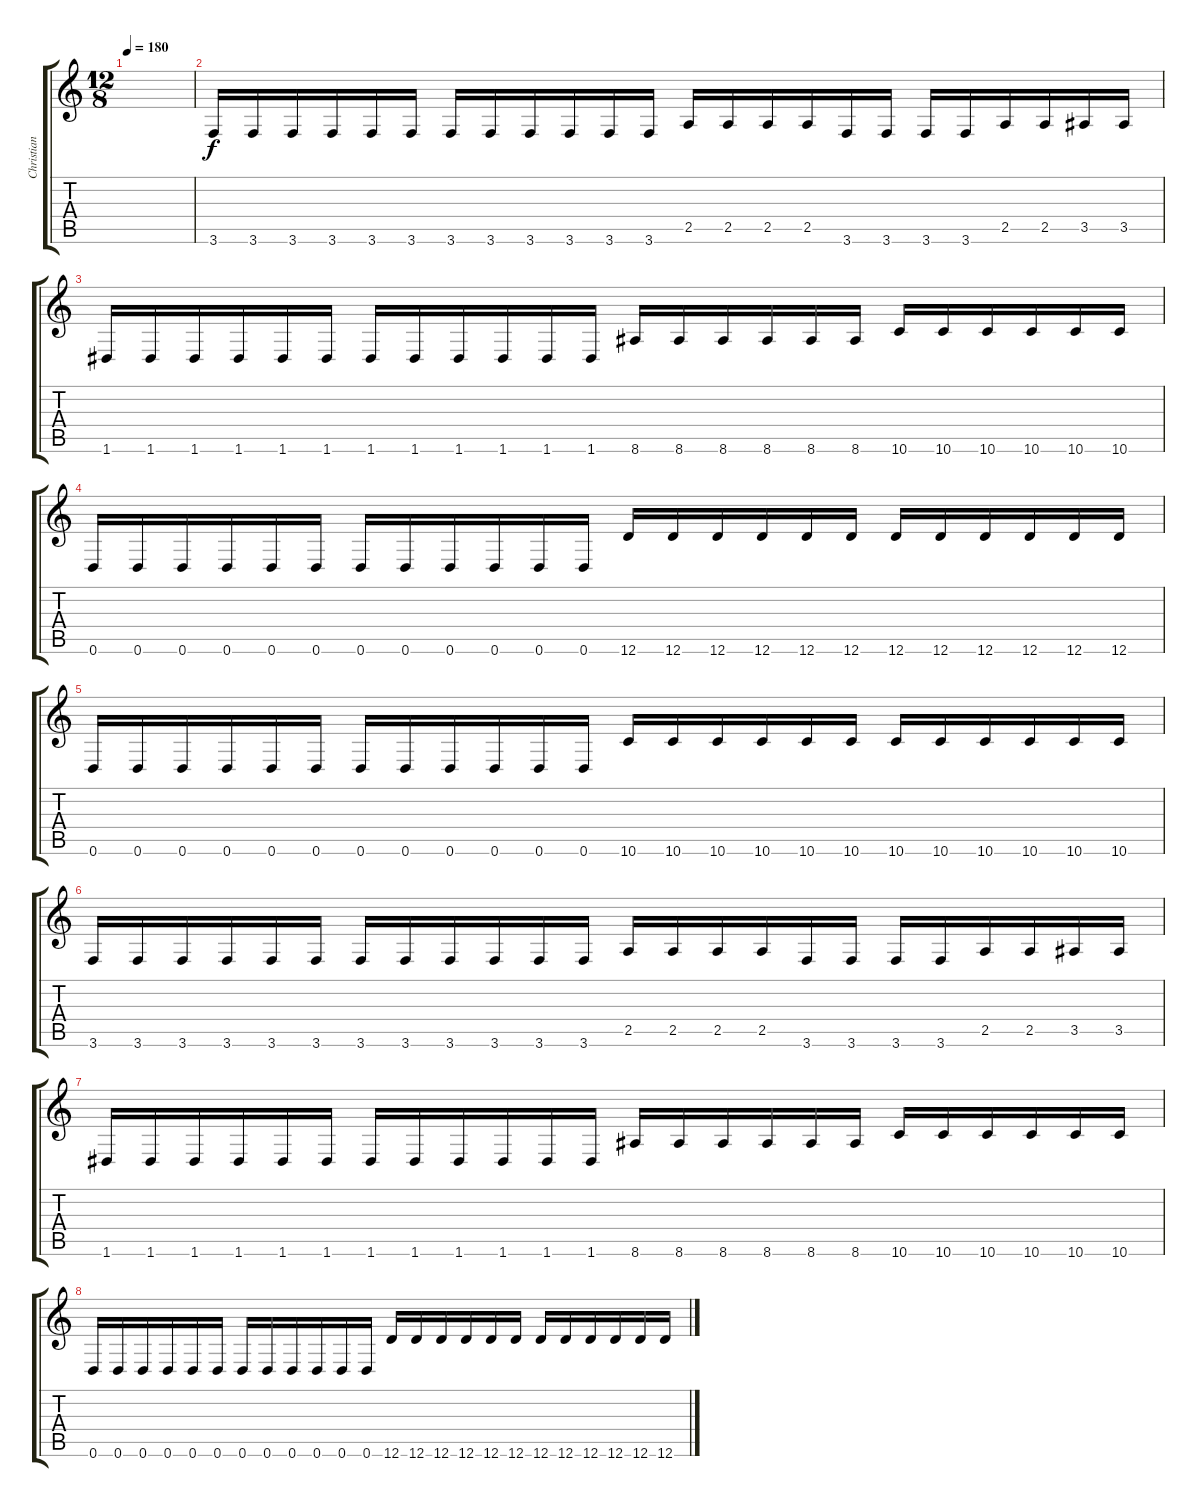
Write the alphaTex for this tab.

\track ("Christian Andeu" "Christian ") {instrument distortionguitar}
\staff {score tabs}
\tuning (D4 A3 F3 C3 G2 D2) {hide}
\ts (12 8)
\tempo 180
\clef g2
\ks c
|
3.6.16 3.6.16 3.6.16 3.6.16 3.6.16 3.6.16 3.6.16 3.6.16 3.6.16 3.6.16 3.6.16 3.6.16 2.5.16 2.5.16 2.5.16 2.5.16 3.6.16 3.6.16 3.6.16 3.6.16 2.5.16 2.5.16 3.5.16 3.5.16 |
1.6.16 1.6.16 1.6.16 1.6.16 1.6.16 1.6.16 1.6.16 1.6.16 1.6.16 1.6.16 1.6.16 1.6.16 8.6.16 8.6.16 8.6.16 8.6.16 8.6.16 8.6.16 10.6.16 10.6.16 10.6.16 10.6.16 10.6.16 10.6.16 |
0.6.16 0.6.16 0.6.16 0.6.16 0.6.16 0.6.16 0.6.16 0.6.16 0.6.16 0.6.16 0.6.16 0.6.16 12.6.16 12.6.16 12.6.16 12.6.16 12.6.16 12.6.16 12.6.16 12.6.16 12.6.16 12.6.16 12.6.16 12.6.16 |
0.6.16 0.6.16 0.6.16 0.6.16 0.6.16 0.6.16 0.6.16 0.6.16 0.6.16 0.6.16 0.6.16 0.6.16 10.6.16 10.6.16 10.6.16 10.6.16 10.6.16 10.6.16 10.6.16 10.6.16 10.6.16 10.6.16 10.6.16 10.6.16 |
3.6.16 3.6.16 3.6.16 3.6.16 3.6.16 3.6.16 3.6.16 3.6.16 3.6.16 3.6.16 3.6.16 3.6.16 2.5.16 2.5.16 2.5.16 2.5.16 3.6.16 3.6.16 3.6.16 3.6.16 2.5.16 2.5.16 3.5.16 3.5.16 |
1.6.16 1.6.16 1.6.16 1.6.16 1.6.16 1.6.16 1.6.16 1.6.16 1.6.16 1.6.16 1.6.16 1.6.16 8.6.16 8.6.16 8.6.16 8.6.16 8.6.16 8.6.16 10.6.16 10.6.16 10.6.16 10.6.16 10.6.16 10.6.16 |
0.6.16 0.6.16 0.6.16 0.6.16 0.6.16 0.6.16 0.6.16 0.6.16 0.6.16 0.6.16 0.6.16 0.6.16 12.6.16 12.6.16 12.6.16 12.6.16 12.6.16 12.6.16 12.6.16 12.6.16 12.6.16 12.6.16 12.6.16 12.6.16
